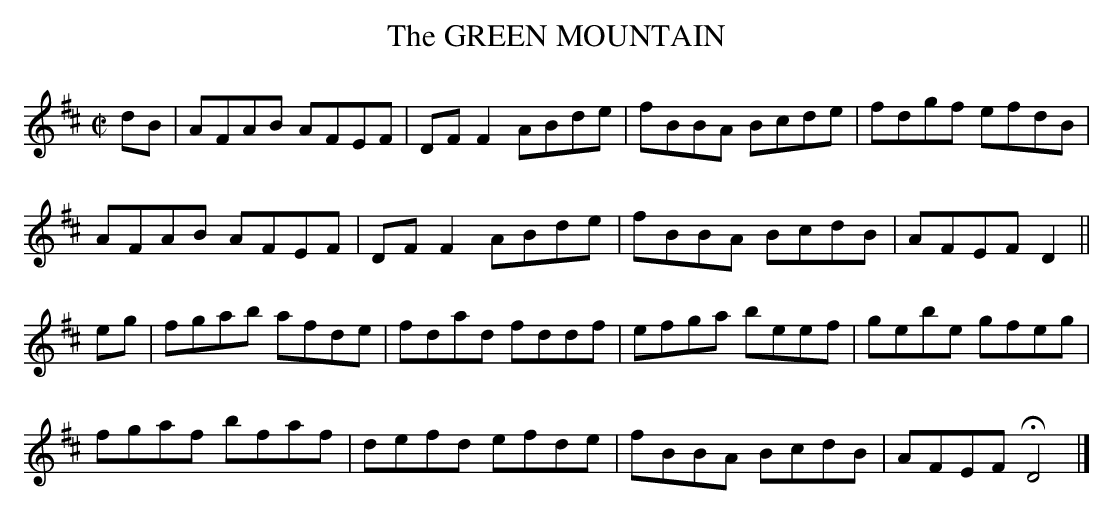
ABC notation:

X:1
T:GREEN MOUNTAIN, The
than to "Green Mountain" as it's played today.
M:C|
L:1/8
K:D
dB|AFAB AFEF|DFF2 ABde|fBBA Bcde|fdgf efdB|
AFAB AFEF|DFF2 ABde|fBBA BcdB|AFEF D2||
eg|fgab afde|fdad fddf|efga beef|gebe gfeg|
fgaf bfaf|defd efde|fBBA BcdB|AFEF HD4|]
